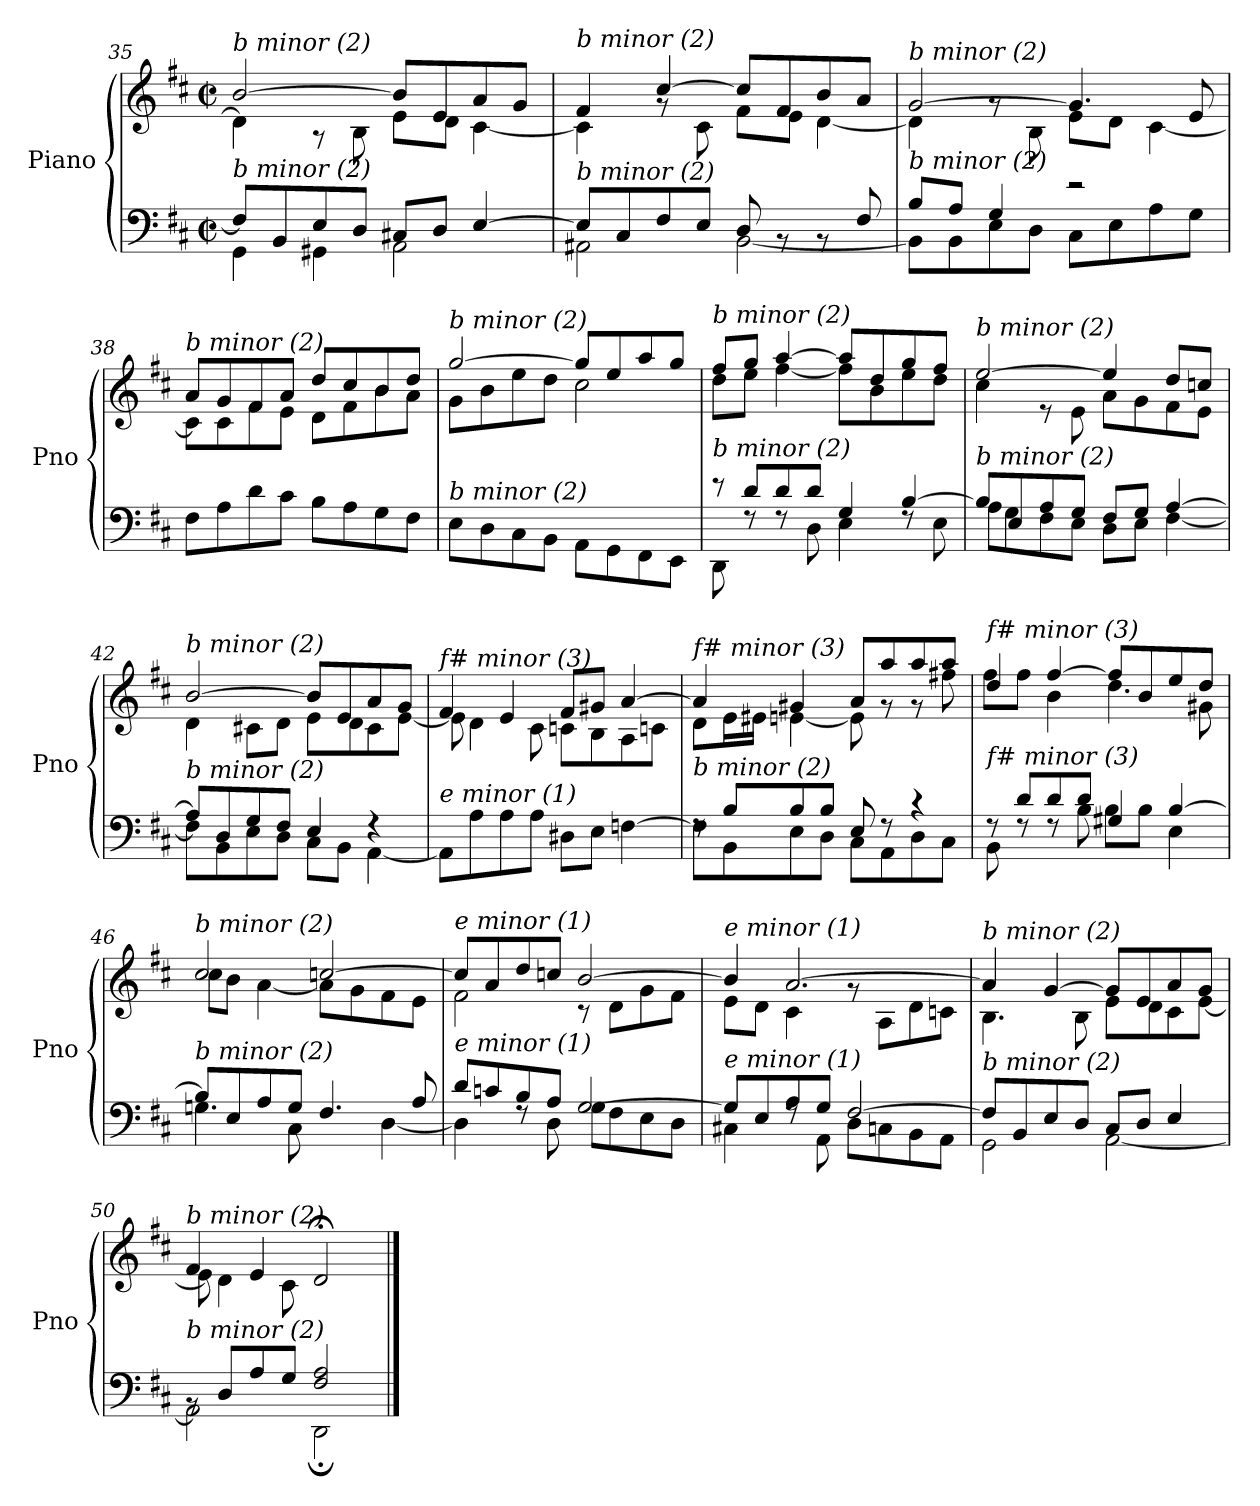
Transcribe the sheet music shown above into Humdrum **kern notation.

**kern	**kern
*part1	*part1
*staff2	*staff1
*I"Piano	*
*I'Pno	*
*clefF4	*clefG2
*k[f#c#]	*k[f#c#]
*M2/2	*M2/2
*met(c|)	*met(c|)
=35	=35
*^	*^
!	!	!LO:TX:i:t=b minor (2)	!
!LO:TX:i:t=b minor (2)	!	!	!
8F#/L]	4GG\	[2b/	4d\]
8BB/	.	.	.
8E/	4GG#X\	.	8r
8D/J	.	.	8B\
8C#X/L	2AA\	8b/L]	8e\L
8D/J	.	8e/	8d\J
[4E/	.	8a/	[4c#\
.	.	8g/J	.
!!LO:LB:g=z	!!
=36	=36	=36	=36
!	!	!LO:TX:i:t=b minor (2)	!
!LO:TX:i:t=b minor (2)	!	!	!
8E/L]	2AA#X\	4f#/	4c#\]
8C#/	.	.	.
8F#/	.	[4cc#/	8rg
8E/J	.	.	8c#\
8D/	[2BB\	8cc#/L]	8f#\L
8rBB	.	8f#/	8e\J
8rBB	.	8b/	[4d\
8F#/	.	8a/J	.
=37	=37	=37	=37
!	!	!LO:TX:i:t=b minor (2)	!
!LO:TX:i:t=b minor (2)	!	!	!
8B/L	8BB\L]	[2g/	4d\]
8A/J	8BB\	.	.
4G/	8E\	.	8rg
.	8D\J	.	8B\
2r	8C#\L	4.g/]	8e\L
.	8E\	.	8d\J
.	8A\	.	[4c#\
.	8G\J	8e/	.
=38	=38	=38	=38
!	!	!LO:TX:i:t=b minor (2)	!
!LO:TX:i:t=b minor (2)	!	!	!
*v	*v	*	*
8F#\L	8a/L	8c#\L]
8A\	8g/	8c#\
8d\	8f#/	8f#\
8c#\J	8a/J	8e\J
8B\L	8dd/L	8d\L
8A\	8cc#/	8f#\
8G\	8b/	8b\
8F#\J	8dd/J	8a\J
=39	=39	=39
!	!LO:TX:i:t=b minor (2)	!
!LO:TX:i:t=b minor (2)	!	!
8E\L	[2gg/	8g\L
8D\	.	8b\
8C#\	.	8ee\
8BB\J	.	8dd\J
8AA\L	8gg/L]	2cc#\
8GG\	8ee/	.
8FF#\	8aa/	.
8EE\J	8gg/J	.
=40	=40	=40
*^	*	*
!	!	!LO:TX:i:t=b minor (2)	!
!LO:TX:i:t=b minor (2)	!	!	!
8r	8DD\	8ff#/L	8dd\L
8d/L	8rF	8gg/J	8ee\J
8d/	8rF	[4aa/	[4ff#\
8d/J	8D\	.	.
4G/	4E\	8aa/L]	8ff#\L]
.	.	8dd/	8b\
[4B/	8rF	8gg/	8ee\
.	8E\	8ff#/J	8dd\J
!!LO:LB:g=z	!!
=41	=41	=41	=41
!	!	!LO:TX:i:t=b minor (2)	!
!LO:TX:i:t=b minor (2)	!	!	!
8B/L]	8A\L	[2ee/	4cc#\
8E/	8G\	.	.
8A/	8F#\	.	8r
8G/J	8E\J	.	8e\
8F#/L	8D\L	4ee/]	8a\L
8G/J	8E\J	.	8g\
[4A/	[4F#\	8dd/L	8f#\
.	.	8ccn/J	8e\J
=42	=42	=42	=42
!	!	!LO:TX:i:t=b minor (2)	!
!LO:TX:i:t=b minor (2)	!	!	!
8A/L]	8F#\L]	[2b/	4d\
8D/	8BB\	.	.
8G/	8E\	.	8c#X\L
8F#/J	8D\J	.	8d\J
4E/	8C#\L	8b/L]	8e\L
.	8BB\J	8e/	8d\
4r	[4AA\	8a/	8c#\
.	.	8g/J	[8e\J
*v	*v	*	*
=43	=43	=43
!	!LO:TX:i:t=f# minor (3)	!
!LO:TX:i:t=e minor (1)	!	!
8AA\L]	4f#/	8e\]
8A\	.	4d\
8A\	4e/	.
8A\J	.	8c#\
8D#X\L	8f#/L	8cn\L
8E\J	8g#X/J	8B\
[4Fn\	[4a/	8A\
.	.	8cn\J
=44	=44	=44
*^	*	*
!	!	!LO:TX:i:t=f# minor (3)	!
!LO:TX:i:t=b minor (2)	!	!	!
8rF	8F\L]	4a/]	8d\L
8B/L	8BB\	.	16e\L
.	.	.	16e#Xi\JJ
8B/	8E\	4g#X/	[4e\
8B/J	8D\J	.	.
8E/	8C#\L	8a/L	8e\]
8r	8AA\	8aa/	8r
4r	8D\	8aa/	8r
.	8C#\J	8aa/J	8ff#X\
!!LO:PB:g=z	!!
=45	=45	=45	=45
!	!	!LO:TX:i:t=f# minor (3)	!
!LO:TX:i:t=f# minor (3)	!	!	!
8rF	8BB\	4dd/	8ff#\L
8d/L	8rF	.	8ff#\J
8d/	8rF	[4ff#/	4b\
8d/J	8B\	.	.
4G#X/	8B\L	8ff#/L]	4.dd\
.	8B\J	8b/	.
[4B/	4E\	8ee/	.
.	.	8dd/J	8g#X\
=46	=46	=46	=46
!	!	!LO:TX:i:t=b minor (2)	!
!LO:TX:i:t=b minor (2)	!	!	!
8B/L]	4.Gn\	2cc#/	8cc#\L
8E/	.	.	8b\J
8A/	.	.	[4a\
8G/J	8C#\	.	.
4.F#/	8F#\Lyy	[2ccn/	8a\L]
.	8E\J	.	8g\
.	[4D\	.	8f#\
8A/	.	.	8e\J
=47	=47	=47	=47
!	!	!LO:TX:i:t=e minor (1)	!
!LO:TX:i:t=e minor (1)	!	!	!
8d/L	4D\]	8cc/L]	2f#\
8cn/	.	8a/	.
8B/	8rF	8dd/	.
8A/J	8D\	8ccn/J	.
[2G/	8G\L	[2b/	8r
.	8F#\	.	8d\L
.	8E\	.	8g\
.	8D\J	.	8f#\J
!!LO:LB:g=z	!!
=48	=48	=48	=48
!	!	!LO:TX:i:t=e minor (1)	!
!LO:TX:i:t=e minor (1)	!	!	!
8G/L]	4C#X\	4b/]	8e\L
8E/	.	.	8d\J
8A/	8rF	[2.a/	4c#\
8G/J	8AA\	.	.
[2F#/	8D\L	.	8rg
.	8Cn\	.	8A\L
.	8BB\	.	8d\
.	8AA\J	.	8cn\J
=49	=49	=49	=49
!	!	!LO:TX:i:t=b minor (2)	!
!LO:TX:i:t=b minor (2)	!	!	!
8F#/L]	2GG\	4a/]	4.B\
8BB/	.	.	.
8E/	.	[4g/	.
8D/J	.	.	8B\
8C#/L	[2AA\	8g/L]	8e\L
8D/J	.	8e/	8d\
4E/	.	8a/	8c#\
.	.	8g/J	[8e\J
=50	=50	=50	=50
*	*^	*	*^
!	!	!	!LO:TX:i:t=b minor (2)	!	!
!LO:TX:i:t=b minor (2)	!	!	!	!	!
2ryy	8rBB	2AA\]	4f#/	8e\]	2ryy
.	8D/L	.	.	4d\	.
.	8A/	.	4e/	.	.
.	8G/J	.	.	8c#\	.
2F#/ 2A/	2DD;\	2ryy	2d;</	2ryy	2ryy
*v	*v	*v	*	*	*
*	*v	*v	*v
==	==
*-	*-
